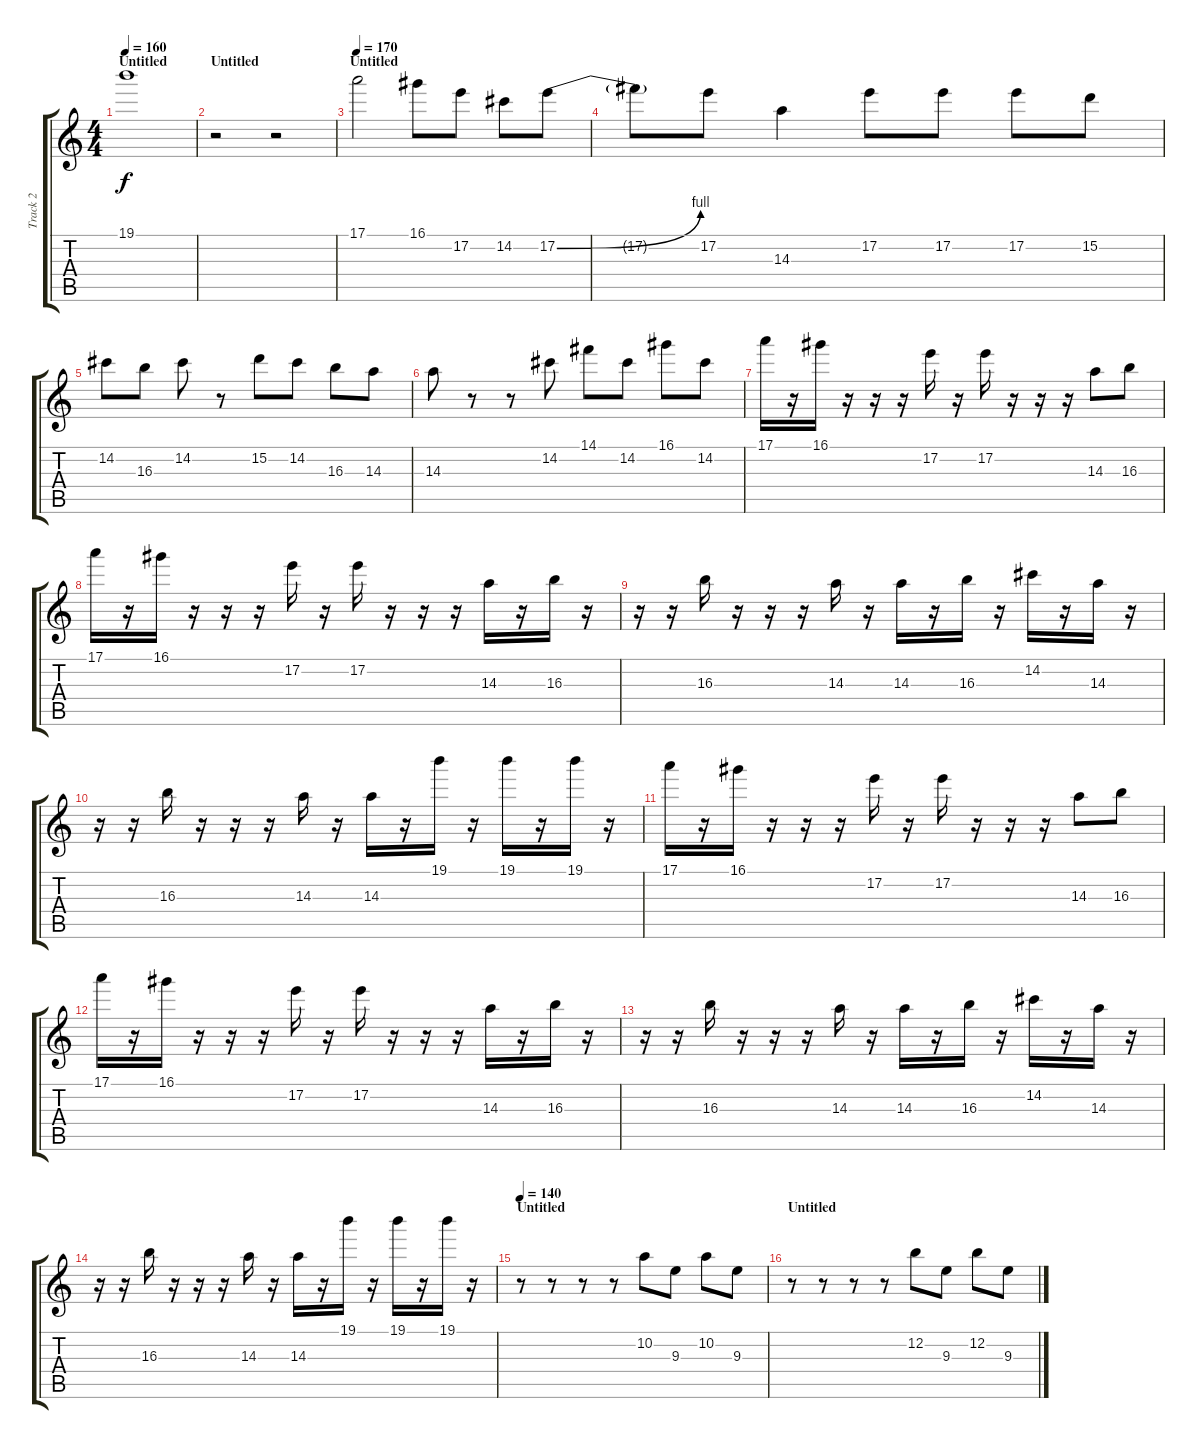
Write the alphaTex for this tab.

\track ("Track 2" "Track 2") {instrument distortionguitar}
\staff {score tabs}
\tuning (E4 B3 G3 D3 A2 E2) {hide}
\ts (4 4)
\section ("" "Untitled")
\tempo 160
\clef g2
\ks c
19.1{t}.1{dy f} |
\section ("" "Untitled")
r.2 r.2 |
\section ("" "Untitled")
\tempo 170
17.1.2 16.1.8 17.2.8 14.2.8 17.2{be (bend 0 0 60 4)}.8 |
17.2{t}.8 17.2.8 14.3.4 17.2.8 17.2.8 17.2.8 15.2.8 |
14.2.8 16.3.8 14.2.8 r.8 15.2.8 14.2.8 16.3.8 14.3.8 |
14.3.8 r.8 r.8 14.2.8 14.1.8 14.2.8 16.1.8 14.2.8 |
17.1.16 r.16 16.1.16 r.16 r.16 r.16 17.2.16 r.16 17.2.16 r.16 r.16 r.16 14.3.8 16.3.8 |
17.1.16 r.16 16.1.16 r.16 r.16 r.16 17.2.16 r.16 17.2.16 r.16 r.16 r.16 14.3.16 r.16 16.3.16 r.16 |
r.16 r.16 16.3.16 r.16 r.16 r.16 14.3.16 r.16 14.3.16 r.16 16.3.16 r.16 14.2.16 r.16 14.3.16 r.16 |
r.16 r.16 16.3.16 r.16 r.16 r.16 14.3.16 r.16 14.3.16 r.16 19.1.16 r.16 19.1.16 r.16 19.1.16 r.16 |
17.1.16 r.16 16.1.16 r.16 r.16 r.16 17.2.16 r.16 17.2.16 r.16 r.16 r.16 14.3.8 16.3.8 |
17.1.16 r.16 16.1.16 r.16 r.16 r.16 17.2.16 r.16 17.2.16 r.16 r.16 r.16 14.3.16 r.16 16.3.16 r.16 |
r.16 r.16 16.3.16 r.16 r.16 r.16 14.3.16 r.16 14.3.16 r.16 16.3.16 r.16 14.2.16 r.16 14.3.16 r.16 |
r.16 r.16 16.3.16 r.16 r.16 r.16 14.3.16 r.16 14.3.16 r.16 19.1.16 r.16 19.1.16 r.16 19.1.16 r.16 |
\section ("" "Untitled")
\tempo 140
r.8 r.8 r.8 r.8 10.2.8 9.3.8 10.2.8 9.3.8 |
\section ("" "Untitled")
r.8 r.8 r.8 r.8 12.2.8 9.3.8 12.2.8 9.3.8
